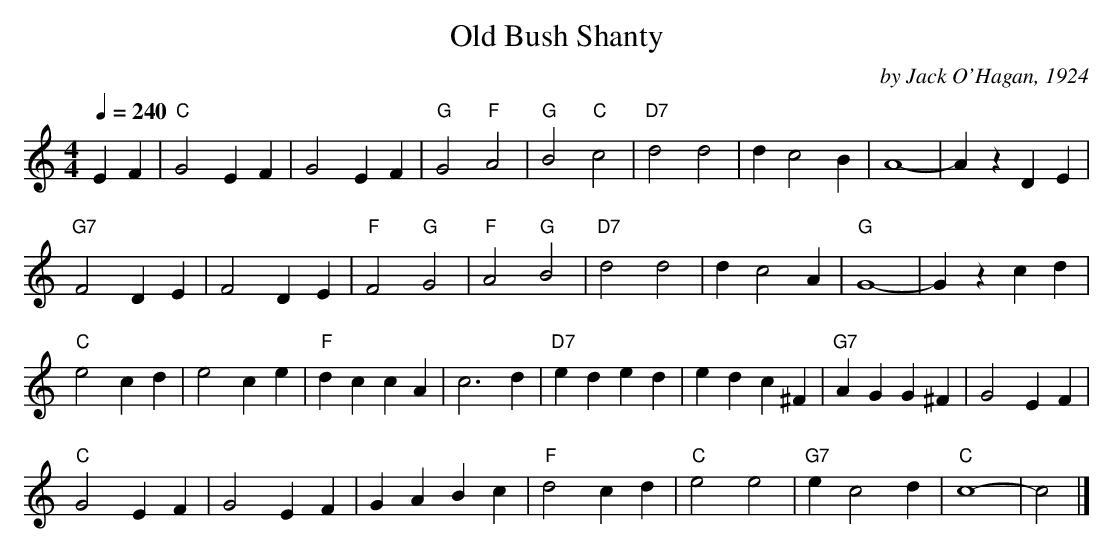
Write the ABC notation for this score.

X:1
T:Old Bush Shanty
C:by Jack O'Hagan, 1924
M:4/4
L:1/4
Q:240
K:C
EF|"C"G2EF|G2EF|"G"G2"F"A2|"G"B2"C"c2|"D7"d2d2|dc2B|A4-|AzDE|
"G7"F2DE|F2DE|"F"F2"G"G2|"F"A2"G"B2|"D7"d2d2|dc2A|"G"G4-|Gzcd|
"C"e2cd|e2ce|"F"dccA|c3d|"D7"eded|edc^F|"G7"AGG^F|G2EF|
"C"G2EF|G2EF|GABc|"F"d2cd|"C"e2e2|"G7"ec2d|"C"c4-|c2|]
